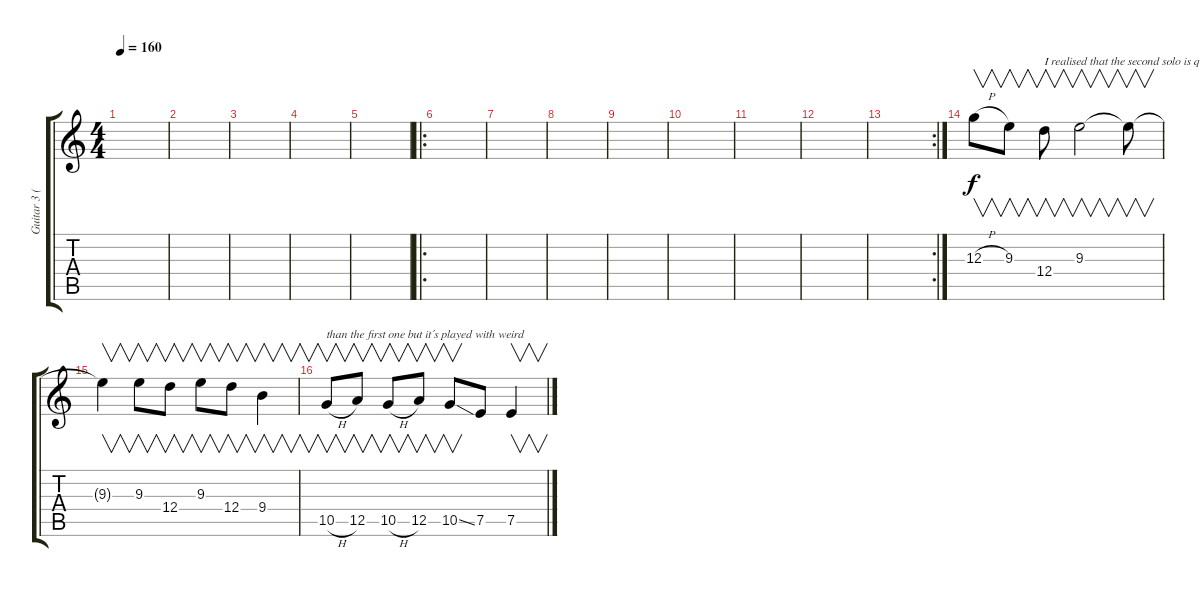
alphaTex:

\track ("Guitar 3 (Solo 2)" "Guitar 3 (") {instrument distortionguitar}
\staff {score tabs}
\tuning (E4 B3 G3 D3 A2 E2) {hide}
\ts (4 4)
\tempo 160
\clef g2
\ks c
|
|
|
|
|
\ro
|
|
|
|
|
|
|
\rc 2
|
12.3{h}.8{v} 9.3.8{v} 12.4.8{v txt "I realised that the second solo is quit the same"} 9.3.2{v} 9.3{t}.8{v} |
9.3{t}.4{v} 9.3.8{v} 12.4.8{v} 9.3.8{v} 12.4.8{v} 9.4.4{v} |
10.5{h}.8{v txt "than the first one but it´s played with weird"} 12.5.8{v} 10.5{h}.8{v} 12.5.8{v} 10.5{ss}.8{v} 7.5.8 7.5.4{v}
